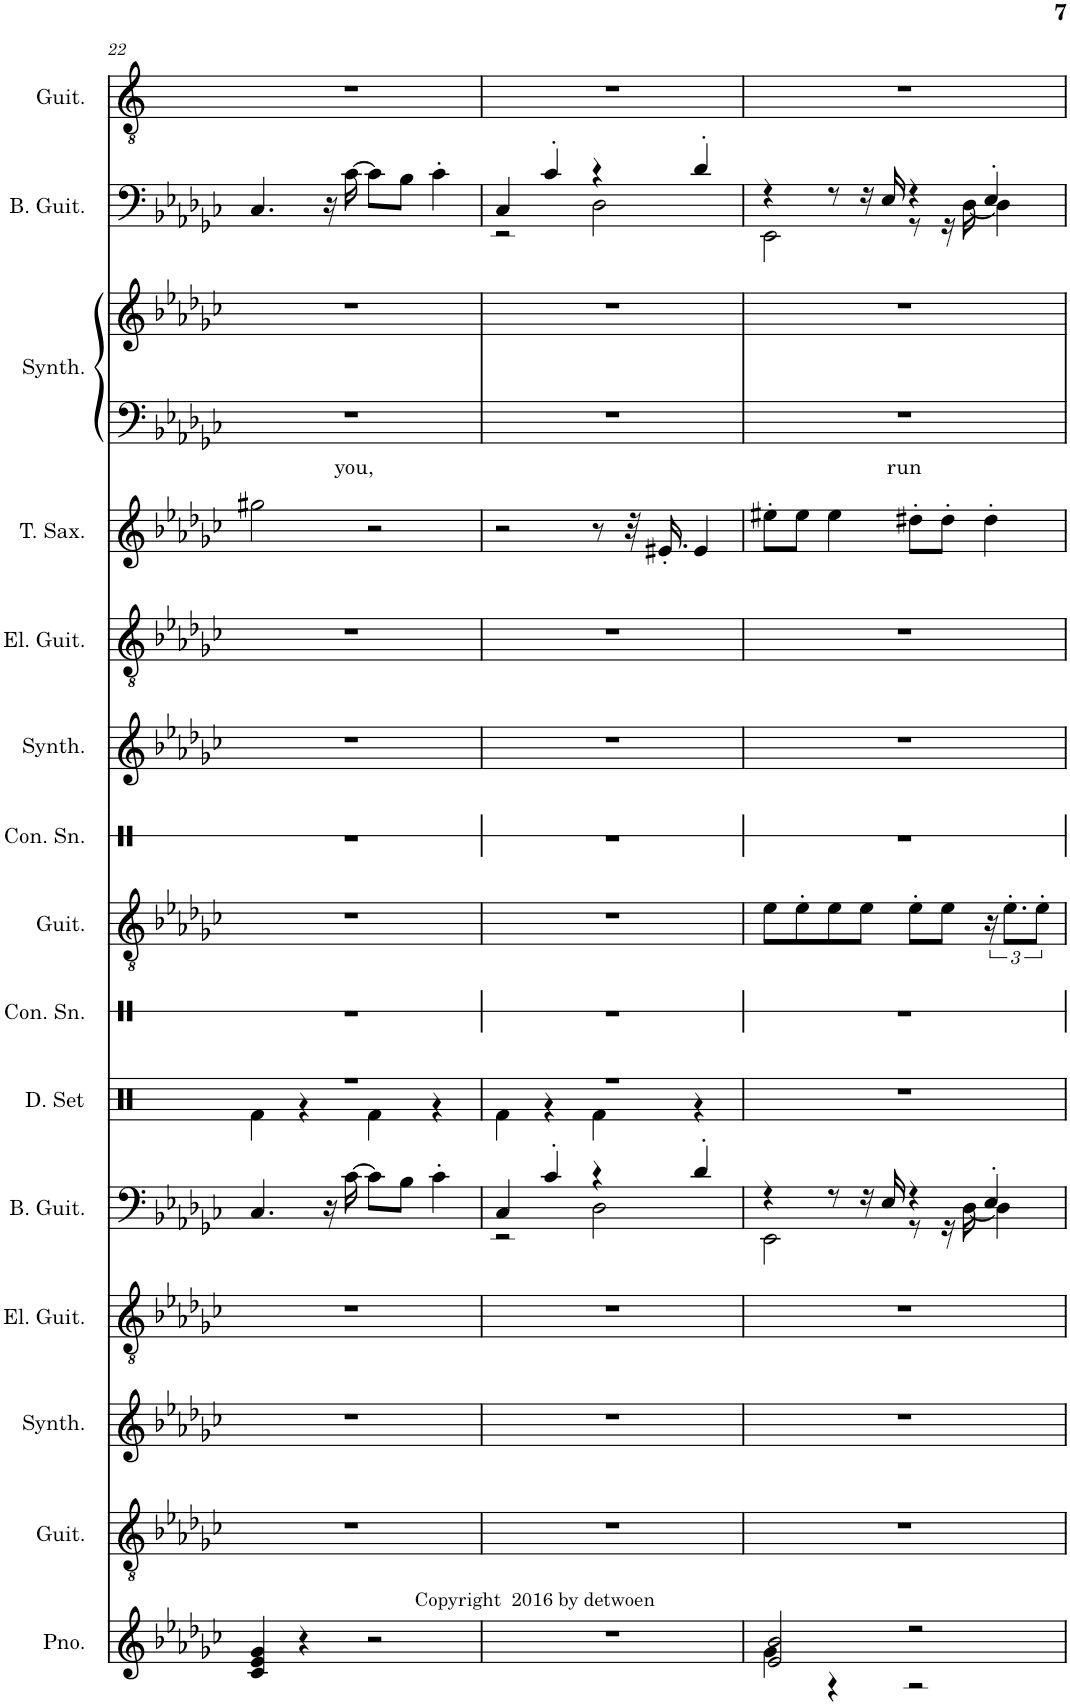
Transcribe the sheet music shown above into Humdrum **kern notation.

**kern	**kern	**kern	**kern	**kern	**kern	**kern	**kern	**kern	**kern	**kern	**kern	**kern	**text	**kern	**kern	**kern
*part15	*part14	*part13	*part12	*part11	*part10	*part9	*part8	*part7	*part6	*part5	*part4	*part3	*part3	*part3	*part2	*part1
*staff16	*staff15	*staff14	*staff13	*staff12	*staff11	*staff10	*staff9	*staff8	*staff7	*staff6	*staff5	*staff4	*staff4	*staff3	*staff2	*staff1
*I"Piano	*I"Acoustic Guitar	*I"Effect Synthesizer	*I"Electric Guitar	*I"Bass Guitar	*I"Drumset	*I"Concert Snare Drum	*I"Acoustic Guitar	*I"Concert Snare Drum	*I"Pad Synthesizer	*I"Electric Guitar	*I"Tenor Saxophone	*I"Pad Synthesizer	*	*	*I"Bass Guitar	*I"Acoustic Guitar, untitled
*I'Pno.	*I'Guit.	*I'Synth.	*I'El. Guit.	*I'B. Guit.	*I'D. Set	*I'Con. Sn.	*I'Guit.	*I'Con. Sn.	*I'Synth.	*I'El. Guit.	*I'T. Sax.	*I'Synth.	*	*	*I'B. Guit.	*I'Guit.
!!LO:PB:g=z
*clefG2	*clefGv2	*clefG2	*clefGv2	*clefF4	*clefX	*clefX	*clefGv2	*clefX	*clefG2	*clefGv2	*clefG2	*clefF4	*	*clefG2	*clefF4	*clefGv2
*	*	*	*	*Trd7c12	*	*	*	*	*	*	*Trd8c14	*	*	*	*Trd7c12	*
*k[b-e-a-d-g-c-]	*k[b-e-a-d-g-c-]	*k[b-e-a-d-g-c-]	*k[b-e-a-d-g-c-]	*k[b-e-a-d-g-c-]	*k[]	*k[b-e-a-d-g-c-]	*k[b-e-a-d-g-c-]	*k[b-e-a-d-g-c-]	*k[b-e-a-d-g-c-]	*k[b-e-a-d-g-c-]	*k[b-e-a-d-g-c-]	*k[b-e-a-d-g-c-]	*	*k[b-e-a-d-g-c-]	*k[b-e-a-d-g-c-]	*k[b-e-a-d-g-c-]
*M4/4	*M4/4	*M4/4	*M4/4	*M4/4	*M4/4	*M4/4	*M4/4	*M4/4	*M4/4	*M4/4	*M4/4	*M4/4	*	*M4/4	*M4/4	*M4/4
=22	=22	=22	=22	=22	=22	=22	=22	=22	=22	=22	=22	=22	=22	=22	=22	=22
*	*	*	*	*	*^	*	*	*	*	*	*	*	*	*	*	*
!	!	!	!	!	!	!	!	!	!	!	!	!	!	!LO:LY:b	!	!	!
4c-/ 4e-/ 4g-/	1r	1r	1r	4.C-/	1r	4Rf\	1r	1r	1r	1r	1r	2gg#X\	1r	you,	1r	4.C-/	1r
4r	.	.	.	.	.	4r	.	.	.	.	.	.	.	.	.	.	.
.	.	.	.	16r	.	.	.	.	.	.	.	.	.	.	.	16r	.
.	.	.	.	[16c-\	.	.	.	.	.	.	.	.	.	.	.	[16c-\	.
2r	.	.	.	8c-\L]	.	4Rf\	.	.	.	.	.	2r	.	.	.	8c-\L]	.
.	.	.	.	8B-\J	.	.	.	.	.	.	.	.	.	.	.	8B-\J	.
.	.	.	.	4c-'\	.	4r	.	.	.	.	.	.	.	.	.	4c-'\	.
=23	=23	=23	=23	=23	=23	=23	=23	=23	=23	=23	=23	=23	=23	=23	=23	=23	=23
*	*	*	*	*^	*	*	*	*	*	*	*	*	*	*	*	*^	*
1r	1r	1r	1r	4C-/	2r	1r	4Rf\	1r	1r	1r	1r	1r	2r	1r	.	1r	4C-/	2r	1r
.	.	.	.	4c-'/	.	.	4r	.	.	.	.	.	.	.	.	.	4c-'/	.	.
.	.	.	.	4r	2D-\	.	4Rf\	.	.	.	.	.	8r	.	.	.	4r	2D-\	.
.	.	.	.	.	.	.	.	.	.	.	.	.	32r	.	.	.	.	.	.
.	.	.	.	.	.	.	.	.	.	.	.	.	16.e#X'/	.	.	.	.	.	.
.	.	.	.	4d-'/	.	.	4r	.	.	.	.	.	4e#/	.	.	.	4d-'/	.	.
=24	=24	=24	=24	=24	=24	=24	=24	=24	=24	=24	=24	=24	=24	=24	=24	=24	=24	=24	=24
*^	*	*	*	*	*	*	*	*	*	*	*	*	*	*	*	*	*	*	*
!	!	!	!	!	!	!	!	!	!	!	!	!	!	!	!	!LO:LY:b	!	!	!	!
*	*	*	*	*	*	*	*v	*v	*	*	*	*	*	*	*	*	*	*	*	*
2e-/ 2b-/	4g-\	1r	1r	1r	4r	2EE-\	1r	1r	8e-\L	1r	1r	1r	8ee#X'\L	1r	run	1r	4r	2EE-\	1r
.	.	.	.	.	.	.	.	.	8e-'\	.	.	.	8ee#\J	.	.	.	.	.	.
.	4r	.	.	.	8r	.	.	.	8e-\	.	.	.	4ee#\	.	.	.	8r	.	.
.	.	.	.	.	16r	.	.	.	8e-\J	.	.	.	.	.	.	.	16r	.	.
.	.	.	.	.	16E-/	.	.	.	.	.	.	.	.	.	.	.	16E-/	.	.
2r	2r	.	.	.	4r	8r	.	.	8e-'\L	.	.	.	8dd#X'\L	.	.	.	4r	8r	.
.	.	.	.	.	.	16r	.	.	8e-\J	.	.	.	8dd#'\J	.	.	.	.	16r	.
.	.	.	.	.	.	[16D-\	.	.	.	.	.	.	.	.	.	.	.	[16D-\	.
.	.	.	.	.	4E-'/	4D-\]	.	.	24r	.	.	.	4dd#'\	.	.	.	4E-'/	4D-\]	.
.	.	.	.	.	.	.	.	.	12.e-'\L	.	.	.	.	.	.	.	.	.	.
.	.	.	.	.	.	.	.	.	12e-'\J	.	.	.	.	.	.	.	.	.	.
*v	*v	*	*	*	*v	*v	*	*	*	*	*	*	*	*	*	*	*v	*v	*
=	=	=	=	=	=	=	=	=	=	=	=	=	=	=	=	=
*-	*-	*-	*-	*-	*-	*-	*-	*-	*-	*-	*-	*-	*-	*-	*-	*-
